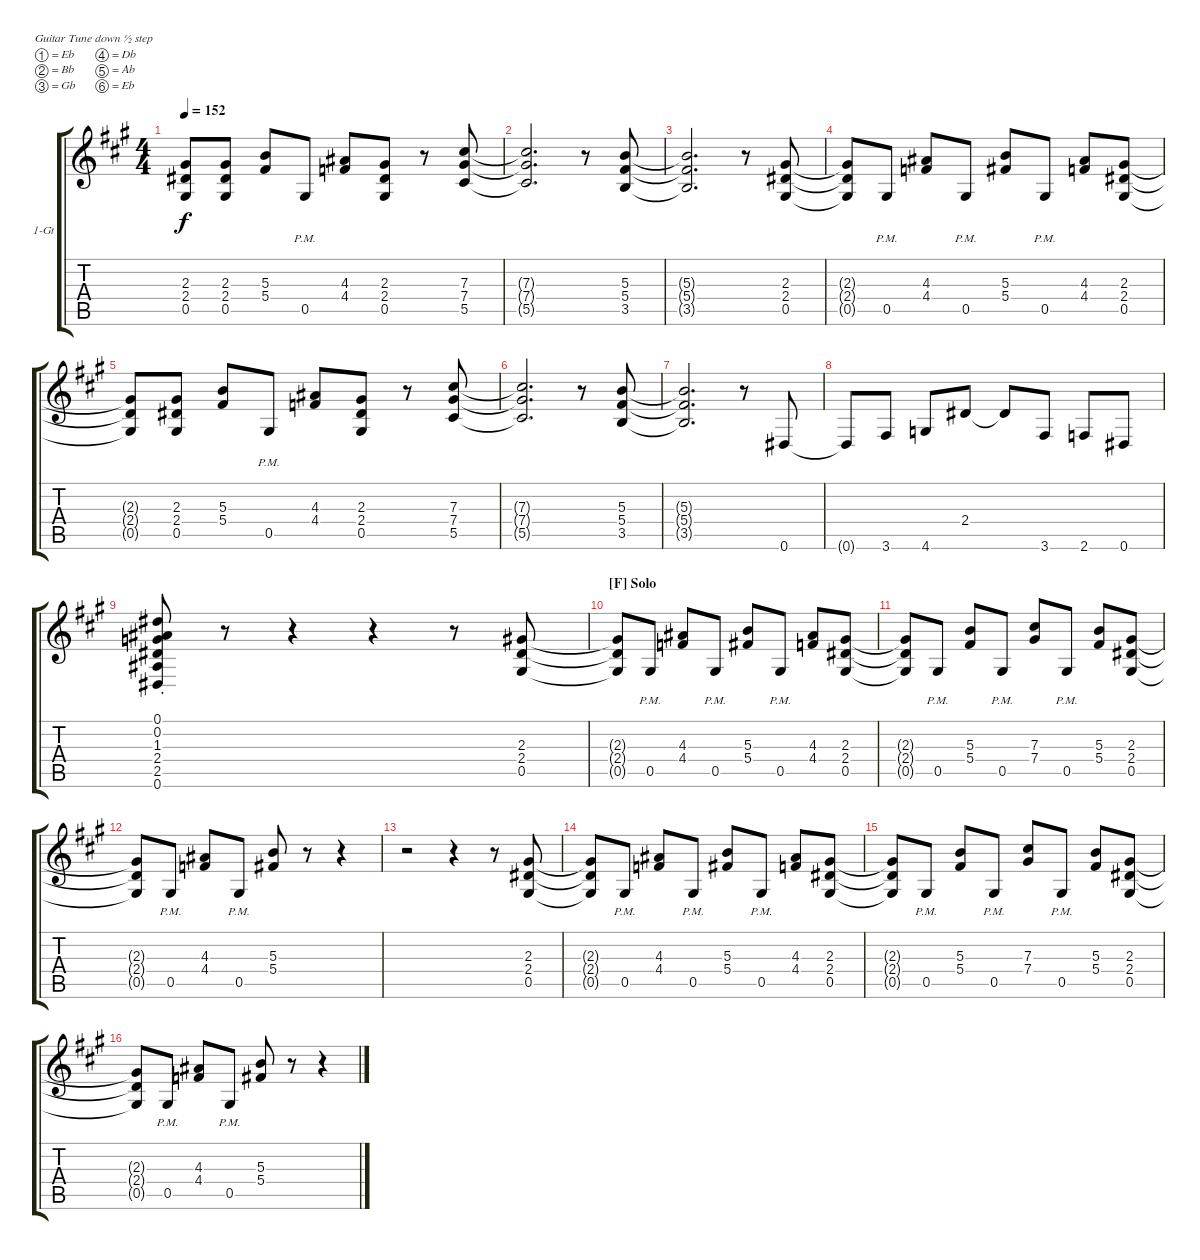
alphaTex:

\defaultSystemsLayout 4
\bracketExtendMode groupsimilarinstruments
\firstSystemTrackNameOrientation horizontal
\otherSystemsTrackNameOrientation horizontal
\track ("Guitar 1" "1-Gt") {instrument distortionguitar}
\staff {score tabs}
\tuning (Eb4 Bb3 Gb3 Db3 Ab2 Eb2)
\ts (4 4)
\tempo 152
\clef g2
\scale
1.07062
\ks a
(0.5{t} 2.4{t} 2.3{t}).8{dy f} (0.5 2.4 2.3).8 (5.4 5.3).8 0.5{pm}.8 (4.4 4.3).8 (0.5 2.4 2.3).8 r.8 (5.5 7.4 7.3).8 |
\scale
0.929382 (5.5{t} 7.4{t} 7.3{t}).2{d} r.8 (3.5 5.4 5.3).8 |
\scale
1.07062 (3.5{t} 5.4{t} 5.3{t}).2{d} r.8 (0.5 2.4 2.3).8 |
\scale
0.929382 (0.5{t} 2.4{t} 2.3{t}).8 0.5{pm}.8 (4.4 4.3).8 0.5{pm}.8 (5.4 5.3).8 0.5{pm}.8 (4.4 4.3).8 (0.5 2.4 2.3).8 |
\scale
1.07062 (0.5{t} 2.4{t} 2.3{t}).8 (0.5 2.4 2.3).8 (5.4 5.3).8 0.5{pm}.8 (4.4 4.3).8 (0.5 2.4 2.3).8 r.8 (5.5 7.4 7.3).8 |
\scale
0.929382 (5.5{t} 7.4{t} 7.3{t}).2{d} r.8 (3.5 5.4 5.3).8 |
\scale
1.07062 (3.5{t} 5.4{t} 5.3{t}).2{d} r.8 0.6.8 |
\scale
0.929382 0.6{t}.8 3.6.8 4.6.8 2.4.8 2.4{t}.8 3.6.8 2.6.8 0.6.8 |
\scale
1.07062 (0.6{st} 2.5{st} 2.4{st} 1.3{st} 0.2{st} 0.1{st}).8 r.8 r.4 r.4 r.8 (0.5 2.4 2.3).8 |
\section ("F" "Solo")
\scale
0.929382 (0.5{t} 2.4{t} 2.3{t}).8 0.5{pm}.8 (4.4 4.3).8 0.5{pm}.8 (5.4 5.3).8 0.5{pm}.8 (4.4 4.3).8 (0.5 2.4 2.3).8 |
\scale
1.07062 (0.5{t} 2.4{t} 2.3{t}).8 0.5{pm}.8 (5.4 5.3).8 0.5{pm}.8 (7.4 7.3).8 0.5{pm}.8 (5.4 5.3).8 (0.5 2.4 2.3).8 |
\scale
0.929382 (0.5{t} 2.4{t} 2.3{t}).8 0.5{pm}.8 (4.4 4.3).8 0.5{pm}.8 (5.4 5.3).8 r.8 r.4 |
\scale
1.07062 r.2 r.4 r.8 (0.5 2.4 2.3).8 |
\scale
0.929382 (0.5{t} 2.4{t} 2.3{t}).8 0.5{pm}.8 (4.4 4.3).8 0.5{pm}.8 (5.4 5.3).8 0.5{pm}.8 (4.4 4.3).8 (0.5 2.4 2.3).8 |
\scale
1.07062 (0.5{t} 2.4{t} 2.3{t}).8 0.5{pm}.8 (5.4 5.3).8 0.5{pm}.8 (7.4 7.3).8 0.5{pm}.8 (5.4 5.3).8 (0.5 2.4 2.3).8 |
\scale
0.929382 (0.5{t} 2.4{t} 2.3{t}).8 0.5{pm}.8 (4.4 4.3).8 0.5{pm}.8 (5.4 5.3).8 r.8 r.4
